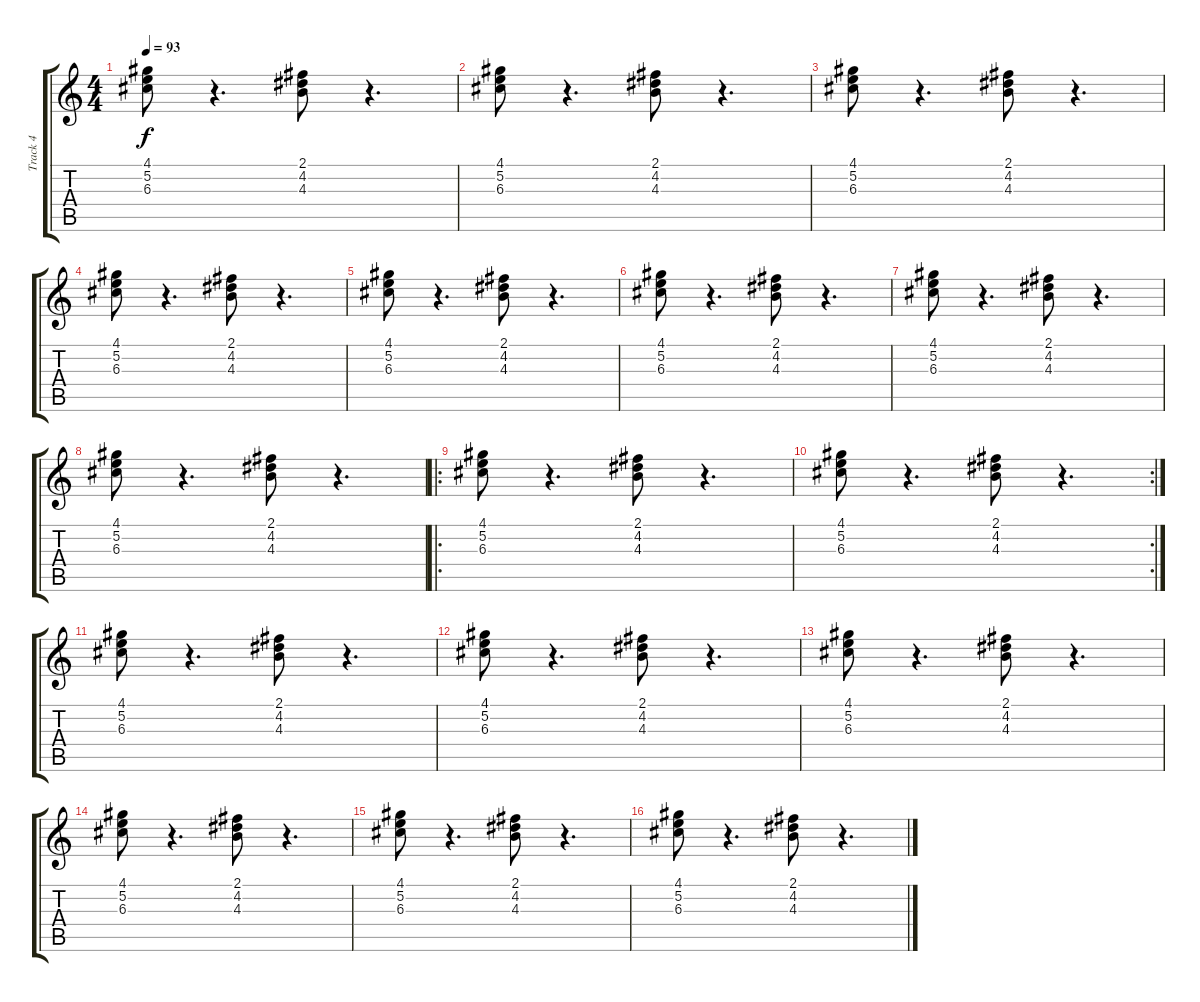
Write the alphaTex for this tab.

\track ("Track 4" "Track 4") {instrument electricguitarmuted}
\staff {score tabs}
\tuning (E4 B3 G3 D3 A2 E2) {hide}
\ts (4 4)
\tempo 93
\clef g2
\ks c
(4.1 5.2 6.3).8{dy f} r.4{d} (2.1 4.2 4.3).8 r.4{d} |
(4.1 5.2 6.3).8 r.4{d} (2.1 4.2 4.3).8 r.4{d} |
(4.1 5.2 6.3).8 r.4{d} (2.1 4.2 4.3).8 r.4{d} |
(4.1 5.2 6.3).8 r.4{d} (2.1 4.2 4.3).8 r.4{d} |
(4.1 5.2 6.3).8 r.4{d} (2.1 4.2 4.3).8 r.4{d} |
(4.1 5.2 6.3).8 r.4{d} (2.1 4.2 4.3).8 r.4{d} |
(4.1 5.2 6.3).8 r.4{d} (2.1 4.2 4.3).8 r.4{d} |
(4.1 5.2 6.3).8 r.4{d} (2.1 4.2 4.3).8 r.4{d} |
\ro
(4.1 5.2 6.3).8 r.4{d} (2.1 4.2 4.3).8 r.4{d} |
\rc 2
(4.1 5.2 6.3).8 r.4{d} (2.1 4.2 4.3).8 r.4{d} |
(4.1 5.2 6.3).8 r.4{d} (2.1 4.2 4.3).8 r.4{d} |
(4.1 5.2 6.3).8 r.4{d} (2.1 4.2 4.3).8 r.4{d} |
(4.1 5.2 6.3).8 r.4{d} (2.1 4.2 4.3).8 r.4{d} |
(4.1 5.2 6.3).8 r.4{d} (2.1 4.2 4.3).8 r.4{d} |
(4.1 5.2 6.3).8 r.4{d} (2.1 4.2 4.3).8 r.4{d} |
(4.1 5.2 6.3).8 r.4{d} (2.1 4.2 4.3).8 r.4{d}
